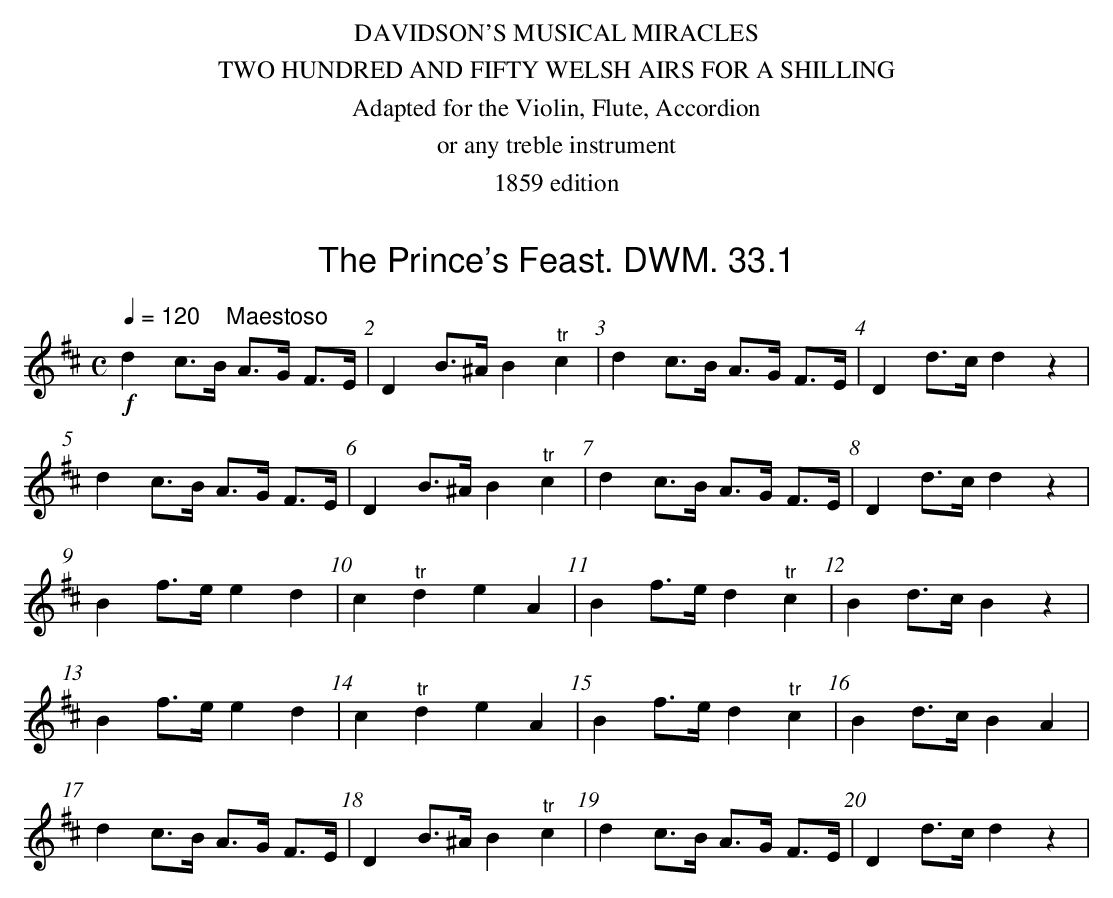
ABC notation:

X:1
T:Prince's Feast. DWM. 33.1, The
M:C
L:1/8
Q:1/4=120 "    Maestoso"
K:D
!f!d2 c>B A>G F>E|D2 B>^A B2 "^tr"c2|d2 c>B A>G F>E|D2 d>c d2z2|
d2 c>B A>G F>E|D2 B>^A B2 "^tr"c2|d2 c>B A>G F>E|D2 d>c d2z2|
B2 f>e e2d2|c2 "^tr"d2e2A2|B2 f>e d2 "^tr"c2|B2 d>c B2z2|
B2 f>e e2d2|c2 "^tr"d2e2A2|B2 f>e d2 "^tr"c2|B2 d>c B2A2|
d2 c>B A>G F>E|D2 B>^A B2 "^tr"c2|d2 c>B A>G F>E|D2 d>c d2z2|
